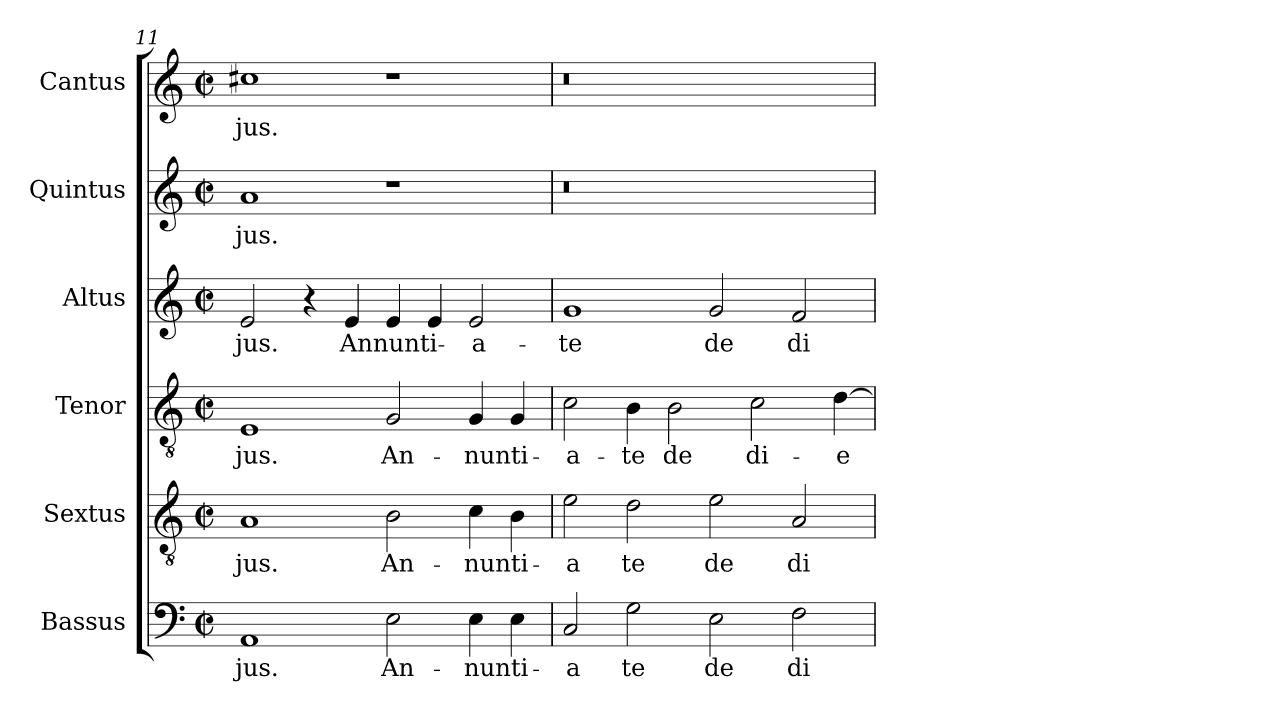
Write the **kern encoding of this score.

**kern	**text	**kern	**text	**kern	**text	**kern	**text	**kern	**text	**kern	**text
*part6	*part6	*part5	*part5	*part4	*part4	*part3	*part3	*part2	*part2	*part1	*part1
*staff6	*staff6	*staff5	*staff5	*staff4	*staff4	*staff3	*staff3	*staff2	*staff2	*staff1	*staff1
*I"Bassus	*	*I"Sextus	*	*I"Tenor	*	*I"Altus	*	*I"Quintus	*	*I"Cantus	*
*clefF4	*	*clefGv2	*	*clefGv2	*	*clefG2	*	*clefG2	*	*clefG2	*
*M2/2	*	*M2/2	*	*M2/2	*	*M2/2	*	*M2/2	*	*M2/2	*
*met(c|)	*	*met(c|)	*	*met(c|)	*	*met(c|)	*	*met(c|)	*	*met(c|)	*
=11	=11	=11	=11	=11	=11	=11	=11	=11	=11	=11	=11
!	!LO:LY:b:cj	!	!LO:LY:b:cj	!	!LO:LY:b:cj	!	!LO:LY:b:cj	!	!LO:LY:b:cj	!	!LO:LY:b:cj
1AA	-jus.	1A	-jus.	1E	-jus.	2e/	-jus.	1a	jus.	1cc#X	jus.
.	.	.	.	.	.	4r	.	.	.	.	.
!	!	!	!	!	!	!	!LO:LY:b	!	!	!	!
.	.	.	.	.	.	4e/	Annunti-	.	.	.	.
!	!LO:LY:b:cj	!	!LO:LY:b:cj	!	!LO:LY:b:cj	!	!	!	!	!	!
2E\	An-	2B\	An-	2G/	An-	4e/	.	1r	.	1r	.
.	.	.	.	.	.	4e/	.	.	.	.	.
!	!LO:LY:b:cj	!	!LO:LY:b:cj	!	!LO:LY:b:cj	!	!LO:LY:b:cj	!	!	!	!
4E\	-nunti-	4c\	-nunti-	4G/	-nunti-	2e/	-a-	.	.	.	.
4E\	.	4B\	.	4G/	.	.	.	.	.	.	.
!!LO:LB:g=z
=12	=12	=12	=12	=12	=12	=12	=12	=12	=12	=12	=12
!	!LO:LY:b:cj	!	!LO:LY:b:cj	!	!LO:LY:b:cj	!	!LO:LY:b:cj	!	!	!	!
2C/	-a	2e\	-a	2c\	-a-	1g	-te	0r	.	0r	.
!	!LO:LY:b:cj	!	!LO:LY:b:cj	!	!LO:LY:b:cj	!	!	!	!	!	!
2G\	te	2d\	te	4B\	-te	.	.	.	.	.	.
!	!	!	!	!	!LO:LY:b:cj	!	!	!	!	!	!
.	.	.	.	2B\	de	.	.	.	.	.	.
!	!LO:LY:b:cj	!	!LO:LY:b:cj	!	!	!	!LO:LY:b:cj	!	!	!	!
2E\	de	2e\	de	.	.	2g/	de	.	.	.	.
!	!	!	!	!	!LO:LY:b:cj	!	!	!	!	!	!
.	.	.	.	2c\	di-	.	.	.	.	.	.
!	!LO:LY:b:cj	!	!LO:LY:b:cj	!	!	!	!LO:LY:b:cj	!	!	!	!
2F\	di	2A/	di	.	.	2f/	di-	.	.	.	.
!	!	!	!	!	!LO:LY:b:cj	!	!	!	!	!	!
.	.	.	.	[>4d\	-e	.	.	.	.	.	.
=	=	=	=	=	=	=	=	=	=	=	=
*-	*-	*-	*-	*-	*-	*-	*-	*-	*-	*-	*-
